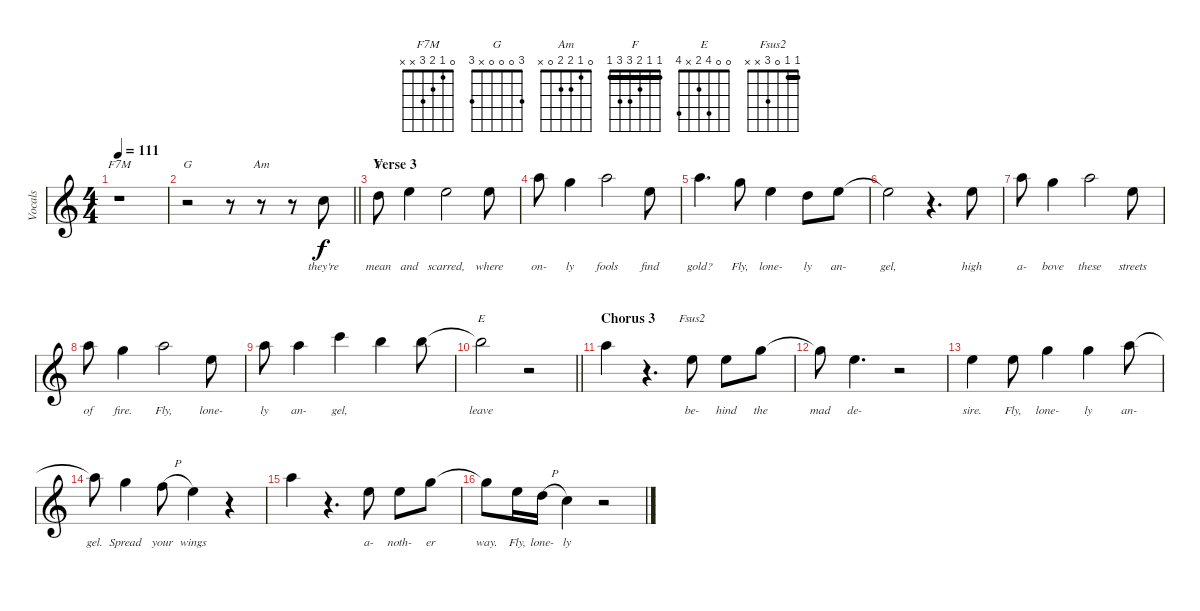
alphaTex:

\track ("Vocals" "Vocals") {instrument electricguitarjazz}
\staff {score}
\tuning (E4 B3 G3 D3 A2 E2) {hide}
\chord ("F7M" 0 1 2 3 x x)
\chord ("G" 3 0 0 0 x 3)
\chord ("Am" 0 1 2 2 0 x)
\chord ("F" 1 1 2 3 3 1) {barre 1}
\chord ("E" 0 0 4 2 x 4)
\chord ("Fsus2" 1 1 0 3 x x) {barre 1}
\ts (4 4)
\tempo 111
\clef g2
\ks c
r.1{ch "F7M" dy f} |
\barLineRight lightlight
r.2{ch "G"} r.8 r.8{ch "Am"} r.8 1.2.8{lyrics (0 "they're") lyrics (1 "") lyrics (2 "") lyrics (3 "") lyrics (4 "")} |
\section ("" "Verse 3")
3.2.8{ch "F" lyrics (0 "mean") lyrics (1 "") lyrics (2 "") lyrics (3 "") lyrics (4 "")} 0.1.4{lyrics (0 "and") lyrics (1 "") lyrics (2 "") lyrics (3 "") lyrics (4 "")} 0.1.2{lyrics (0 "scarred,") lyrics (1 "") lyrics (2 "") lyrics (3 "") lyrics (4 "")} 0.1.8{lyrics (0 "where") lyrics (1 "") lyrics (2 "") lyrics (3 "") lyrics (4 "")} |
10.2.8{lyrics (0 "on-") lyrics (1 "") lyrics (2 "") lyrics (3 "") lyrics (4 "")} 3.1.4{lyrics (0 "ly") lyrics (1 "") lyrics (2 "") lyrics (3 "") lyrics (4 "")} 5.1.2{lyrics (0 "fools") lyrics (1 "") lyrics (2 "") lyrics (3 "") lyrics (4 "")} 0.1.8{lyrics (0 "find") lyrics (1 "") lyrics (2 "") lyrics (3 "") lyrics (4 "")} |
5.1.4{d lyrics (0 "gold?") lyrics (1 "") lyrics (2 "") lyrics (3 "") lyrics (4 "")} 3.1.8{lyrics (0 "Fly,") lyrics (1 "") lyrics (2 "") lyrics (3 "") lyrics (4 "")} 0.1.4{lyrics (0 "lone-") lyrics (1 "") lyrics (2 "") lyrics (3 "") lyrics (4 "")} 3.2.8{lyrics (0 "ly") lyrics (1 "") lyrics (2 "") lyrics (3 "") lyrics (4 "")} 0.1.8{lyrics (0 "an-") lyrics (1 "") lyrics (2 "") lyrics (3 "") lyrics (4 "")} |
0.1{t}.2{lyrics (0 "gel,") lyrics (1 "") lyrics (2 "") lyrics (3 "") lyrics (4 "")} r.4{d} 0.1.8{lyrics (0 "high") lyrics (1 "") lyrics (2 "") lyrics (3 "") lyrics (4 "")} |
5.1.8{lyrics (0 "a-") lyrics (1 "") lyrics (2 "") lyrics (3 "") lyrics (4 "")} 3.1.4{lyrics (0 "bove") lyrics (1 "") lyrics (2 "") lyrics (3 "") lyrics (4 "")} 5.1.2{lyrics (0 "these") lyrics (1 "") lyrics (2 "") lyrics (3 "") lyrics (4 "")} 0.1.8{lyrics (0 "streets") lyrics (1 "") lyrics (2 "") lyrics (3 "") lyrics (4 "")} |
10.2.8{lyrics (0 "of") lyrics (1 "") lyrics (2 "") lyrics (3 "") lyrics (4 "")} 3.1.4{lyrics (0 "fire.") lyrics (1 "") lyrics (2 "") lyrics (3 "") lyrics (4 "")} 5.1.2{lyrics (0 "Fly,") lyrics (1 "") lyrics (2 "") lyrics (3 "") lyrics (4 "")} 0.1.8{lyrics (0 "lone-") lyrics (1 "") lyrics (2 "") lyrics (3 "") lyrics (4 "")} |
5.1.8{lyrics (0 "ly") lyrics (1 "") lyrics (2 "") lyrics (3 "") lyrics (4 "")} 5.1.4{lyrics (0 "an-") lyrics (1 "") lyrics (2 "") lyrics (3 "") lyrics (4 "")} 8.1.4{lyrics (0 "gel,") lyrics (1 "") lyrics (2 "") lyrics (3 "") lyrics (4 "")} 7.1.4{lyrics (0 "") lyrics (1 "") lyrics (2 "") lyrics (3 "") lyrics (4 "")} 7.1.8{lyrics (0 "") lyrics (1 "") lyrics (2 "") lyrics (3 "") lyrics (4 "")} |
\barLineRight lightlight
7.1{t}.2{ch "E" lyrics (0 "leave") lyrics (1 "") lyrics (2 "") lyrics (3 "") lyrics (4 "")} r.2 |
\section ("" "Chorus 3")
10.2.4{lyrics (0 "") lyrics (1 "") lyrics (2 "") lyrics (3 "") lyrics (4 "")} r.4{d} 0.1.8{ch "Fsus2" lyrics (0 "be-") lyrics (1 "") lyrics (2 "") lyrics (3 "") lyrics (4 "")} 0.1.8{lyrics (0 "hind") lyrics (1 "") lyrics (2 "") lyrics (3 "") lyrics (4 "")} 3.1.8{lyrics (0 "the") lyrics (1 "") lyrics (2 "") lyrics (3 "") lyrics (4 "")} |
3.1{t}.8{lyrics (0 "mad") lyrics (1 "") lyrics (2 "") lyrics (3 "") lyrics (4 "")} 0.1.4{d lyrics (0 "de-") lyrics (1 "") lyrics (2 "") lyrics (3 "") lyrics (4 "")} r.2 |
0.1.4{lyrics (0 "sire.") lyrics (1 "") lyrics (2 "") lyrics (3 "") lyrics (4 "")} 0.1.8{lyrics (0 "Fly,") lyrics (1 "") lyrics (2 "") lyrics (3 "") lyrics (4 "")} 3.1.4{lyrics (0 "lone-") lyrics (1 "") lyrics (2 "") lyrics (3 "") lyrics (4 "")} 3.1.4{lyrics (0 "ly") lyrics (1 "") lyrics (2 "") lyrics (3 "") lyrics (4 "")} 10.2.8{lyrics (0 "an-") lyrics (1 "") lyrics (2 "") lyrics (3 "") lyrics (4 "")} |
10.2{t}.8{lyrics (0 "gel.") lyrics (1 "") lyrics (2 "") lyrics (3 "") lyrics (4 "")} 3.1.4{lyrics (0 "Spread") lyrics (1 "") lyrics (2 "") lyrics (3 "") lyrics (4 "")} 1.1{h}.8{lyrics (0 "your") lyrics (1 "") lyrics (2 "") lyrics (3 "") lyrics (4 "")} 0.1.4{lyrics (0 "wings") lyrics (1 "") lyrics (2 "") lyrics (3 "") lyrics (4 "")} r.4 |
10.2.4{lyrics (0 "") lyrics (1 "") lyrics (2 "") lyrics (3 "") lyrics (4 "")} r.4{d} 0.1.8{lyrics (0 "a-") lyrics (1 "") lyrics (2 "") lyrics (3 "") lyrics (4 "")} 0.1.8{lyrics (0 "noth-") lyrics (1 "") lyrics (2 "") lyrics (3 "") lyrics (4 "")} 3.1.8{lyrics (0 "er") lyrics (1 "") lyrics (2 "") lyrics (3 "") lyrics (4 "")} |
3.1{t}.8{lyrics (0 "way.") lyrics (1 "") lyrics (2 "") lyrics (3 "") lyrics (4 "")} 0.1.16{lyrics (0 "Fly,") lyrics (1 "") lyrics (2 "") lyrics (3 "") lyrics (4 "")} 3.2{h}.16{lyrics (0 "lone-") lyrics (1 "") lyrics (2 "") lyrics (3 "") lyrics (4 "")} 1.2.4{lyrics (0 "ly") lyrics (1 "") lyrics (2 "") lyrics (3 "") lyrics (4 "")} r.2
